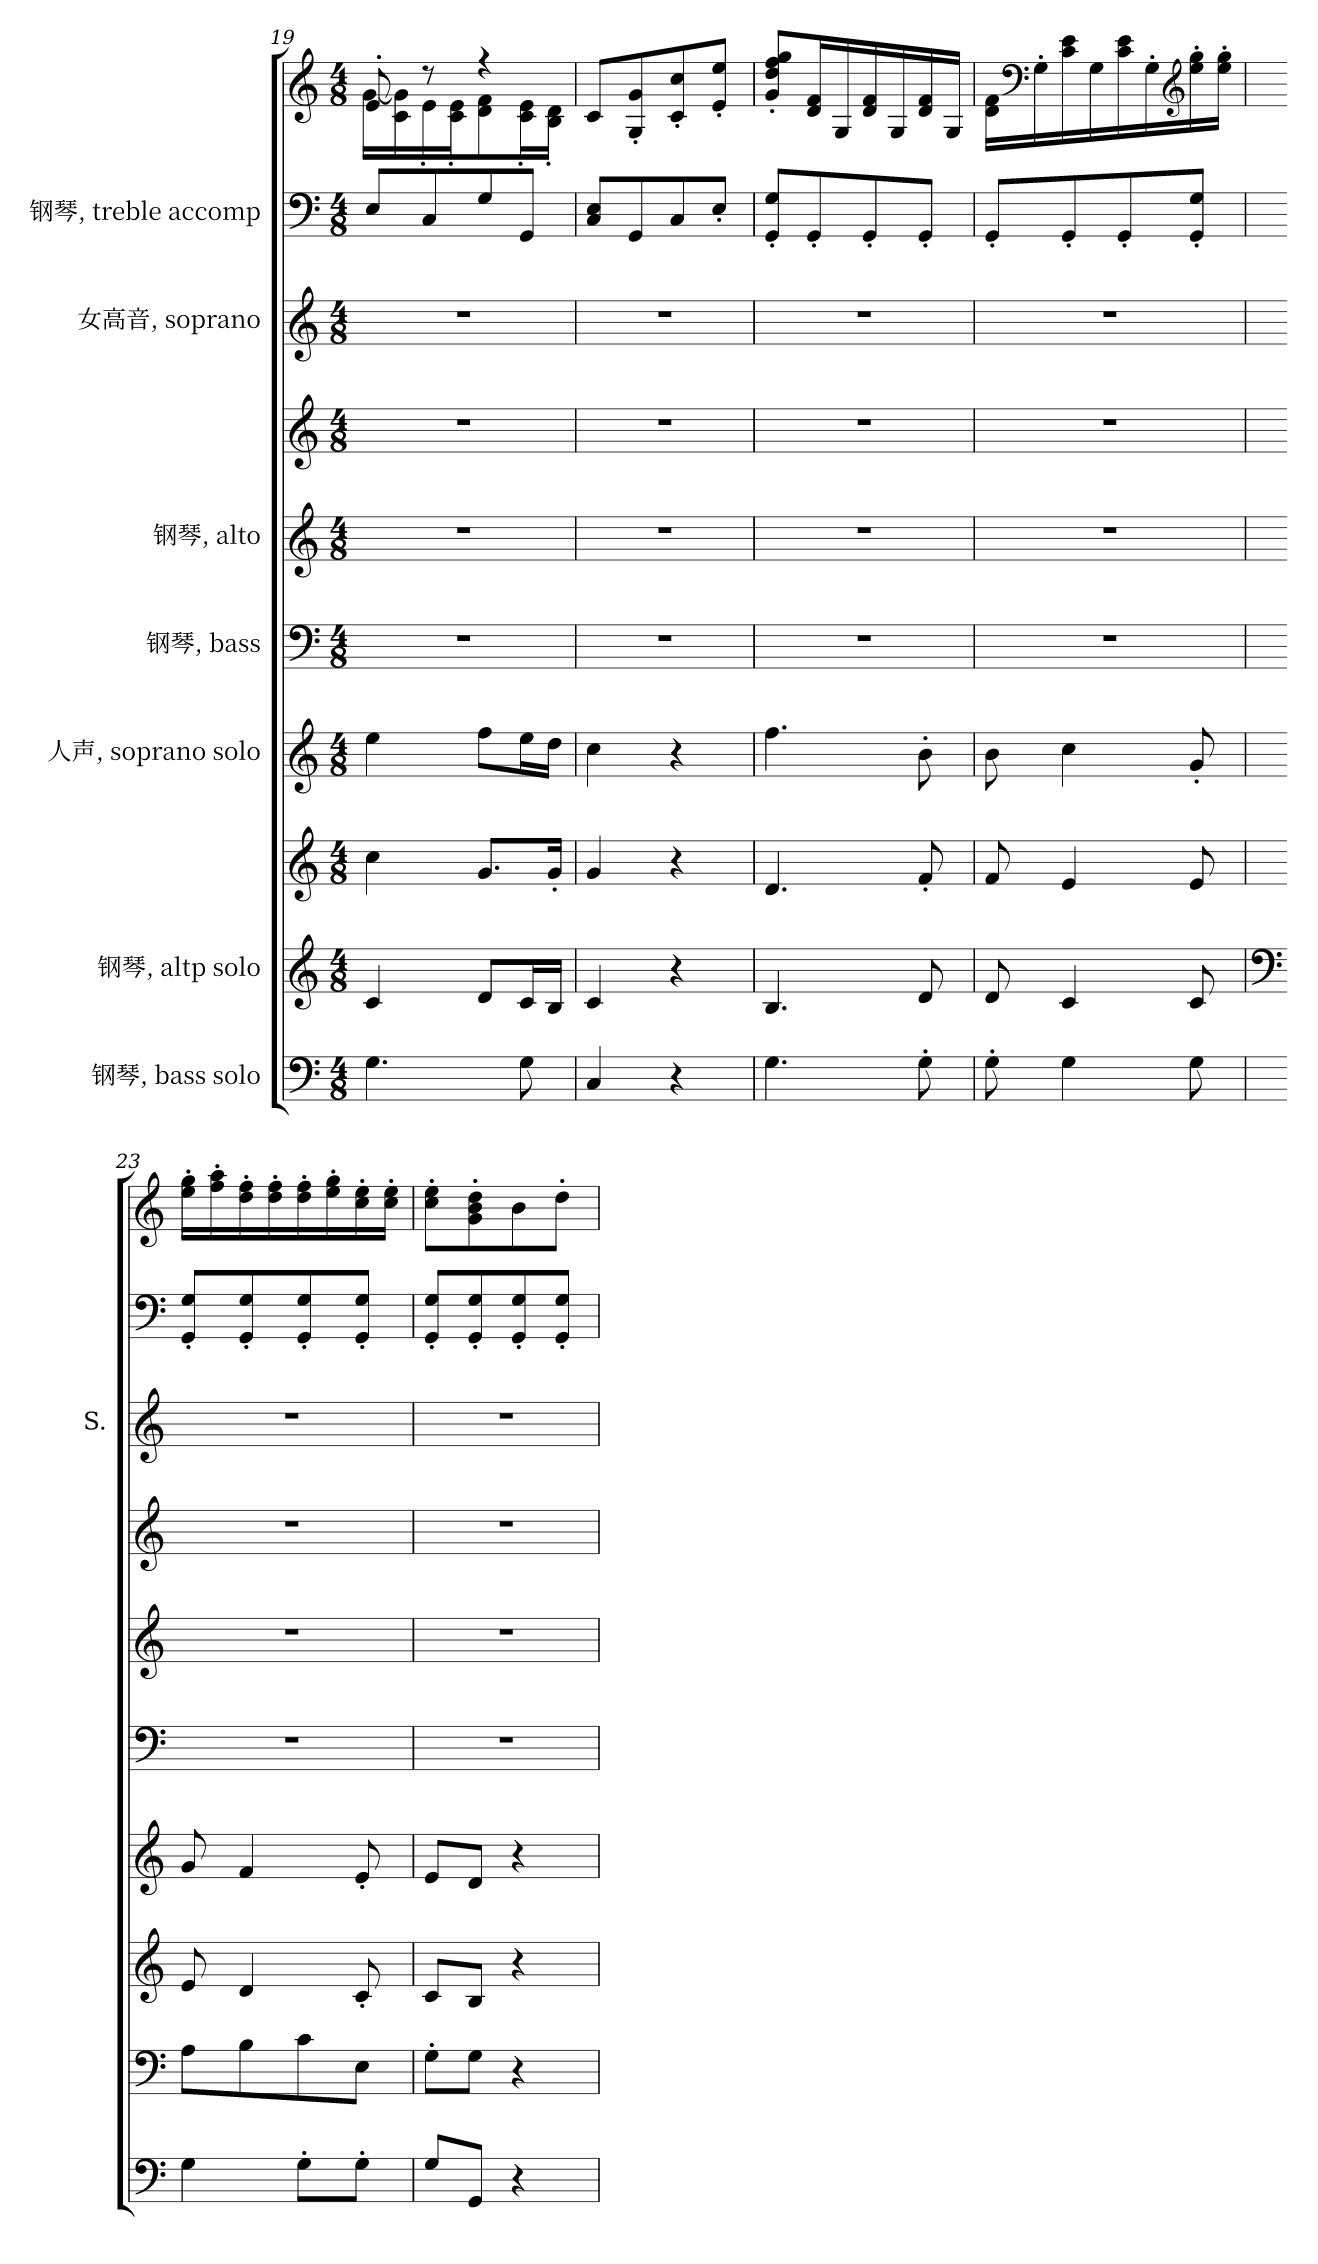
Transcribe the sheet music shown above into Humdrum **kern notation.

**kern	**kern	**kern	**kern	**kern	**kern	**kern	**kern	**kern	**kern
*part7	*part6	*part6	*part5	*part4	*part3	*part3	*part2	*part1	*part1
*staff10	*staff9	*staff8	*staff7	*staff6	*staff5	*staff4	*staff3	*staff2	*staff1
*I"钢琴, bass solo	*I"钢琴, altp solo	*	*I"人声, soprano solo	*I"钢琴, bass	*I"钢琴, alto	*	*I"女高音, soprano	*I"钢琴, treble accomp	*
*	*	*	*	*	*	*	*I'S.	*	*
*clefF4	*clefG2	*clefG2	*clefG2	*clefF4	*clefG2	*clefG2	*clefG2	*clefF4	*clefG2
*k[]	*k[]	*k[]	*k[]	*k[]	*k[]	*k[]	*k[]	*k[]	*k[]
*M4/8	*M4/8	*M4/8	*M4/8	*M4/8	*M4/8	*M4/8	*M4/8	*M4/8	*M4/8
=19	=19	=19	=19	=19	=19	=19	=19	=19	=19
*	*	*	*	*	*	*	*	*	*^
4.G\	4c/	4cc\	4ee\	2r	2r	2r	2r	8E/L	8e'/	[16g\LL
.	.	.	.	.	.	.	.	.	.	16c\ 16g\]
.	.	.	.	.	.	.	.	8C/	8r	16e'\
.	.	.	.	.	.	.	.	.	.	16c\' 16e\'J
.	8d/L	8.g/L	8ff\L	.	.	.	.	8G/	4r	8d\ 8f\
8G\	16c/L	.	16ee\L	.	.	.	.	8GG/J	.	16c\' 16e\'L
.	16B/JJ	16g'/Jk	16dd\JJ	.	.	.	.	.	.	16B\' 16d\'JJ
*	*	*	*	*	*	*	*	*	*v	*v
!!LO:PB:g=z
=20	=20	=20	=20	=20	=20	=20	=20	=20	=20
4C/	4c/	4g/	4cc\	2r	2r	2r	2r	8C/ 8E/L	8c/L
.	.	.	.	.	.	.	.	8GG/	8G/' 8g/'
4r	4r	4r	4r	.	.	.	.	8C/	8c/' 8cc/'
.	.	.	.	.	.	.	.	8E'/J	8e/' 8ee/'J
=21	=21	=21	=21	=21	=21	=21	=21	=21	=21
4.G\	4.B/	4.d/	4.ff\	2r	2r	2r	2r	8GG/' 8G/'L	8g/' 8dd/' 8ff/' 8gg/'L
.	.	.	.	.	.	.	.	8GG'/	16d/ 16f/L
.	.	.	.	.	.	.	.	.	16G/
.	.	.	.	.	.	.	.	8GG'/	16d/ 16f/
.	.	.	.	.	.	.	.	.	16G/
8G'\	8d/	8f'/	8b'\	.	.	.	.	8GG'/J	16d/ 16f/
.	.	.	.	.	.	.	.	.	16G/JJ
=22	=22	=22	=22	=22	=22	=22	=22	=22	=22
8G'\	8d/	8f/	8b\	2r	2r	2r	2r	8GG'/L	16d\ 16f\LL
*	*	*	*	*	*	*	*	*	*clefF4
.	.	.	.	.	.	.	.	.	16G'\
4G\	4c/	4e/	4cc\	.	.	.	.	8GG'/	16c\ 16e\
.	.	.	.	.	.	.	.	.	16G\
.	.	.	.	.	.	.	.	8GG'/	16c\ 16e\
.	.	.	.	.	.	.	.	.	16G'\
*	*	*	*	*	*	*	*	*	*clefG2
8G\	8c/	8e/	8g'/	.	.	.	.	8GG/' 8G/'J	16ee\' 16gg\'
.	.	.	.	.	.	.	.	.	16ee\' 16gg\'JJ
=23	=23	=23	=23	=23	=23	=23	=23	=23	=23
*	*clefF4	*	*	*	*	*	*	*	*
4G\	8A\L	8e/	8g/	2r	2r	2r	2r	8GG/' 8G/'L	16ee\' 16gg\'LL
.	.	.	.	.	.	.	.	.	16ff\' 16aa\'
.	8B\	4d/	4f/	.	.	.	.	8GG/' 8G/'	16dd\' 16ff\'
.	.	.	.	.	.	.	.	.	16dd\' 16ff\'
8G'\L	8c\	.	.	.	.	.	.	8GG/' 8G/'	16dd\' 16ff\'
.	.	.	.	.	.	.	.	.	16ee\' 16gg\'
8G'\J	8E\J	8c'/	8e'/	.	.	.	.	8GG/' 8G/'J	16cc\' 16ee\'
.	.	.	.	.	.	.	.	.	16cc\' 16ee\'JJ
=24	=24	=24	=24	=24	=24	=24	=24	=24	=24
8G/L	8G'\L	8c/L	8e/L	2r	2r	2r	2r	8GG/' 8G/'L	8cc\' 8ee\'L
8GG/J	8G\J	8B/J	8d/J	.	.	.	.	8GG/' 8G/'	8g\' 8b\' 8dd\'
4r	4r	4r	4r	.	.	.	.	8GG/' 8G/'	8b\
.	.	.	.	.	.	.	.	8GG/' 8G/'J	8dd'\J
=	=	=	=	=	=	=	=	=	=
*-	*-	*-	*-	*-	*-	*-	*-	*-	*-
